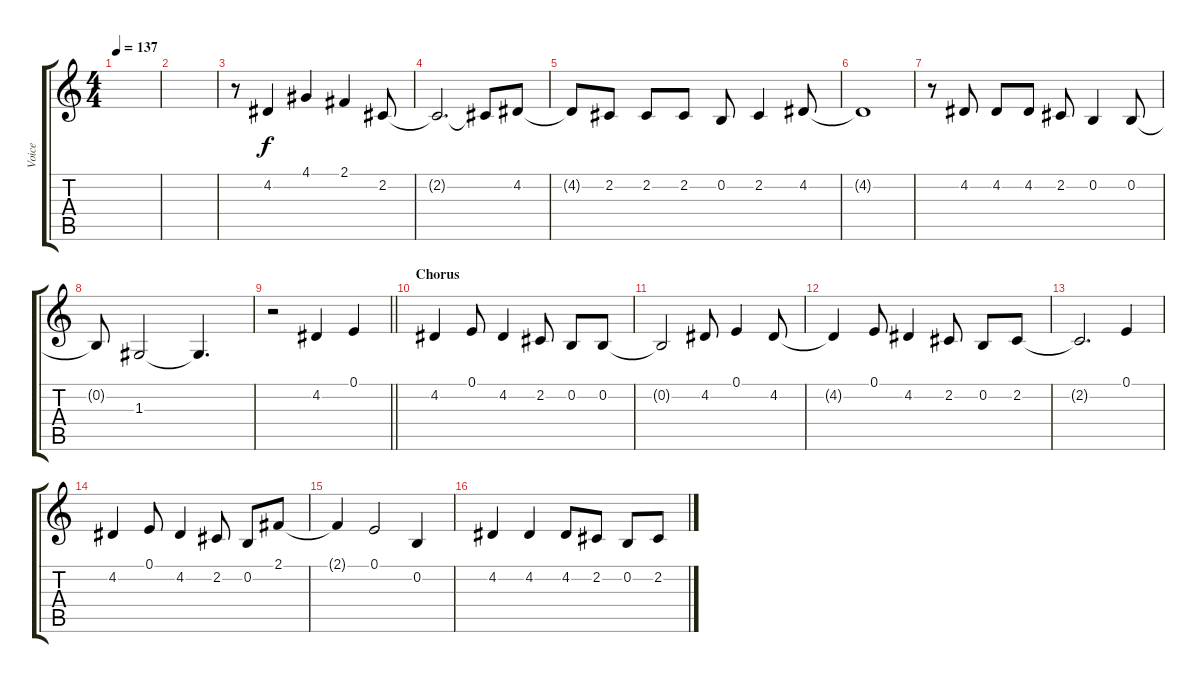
\track ("Voice" "Voice") {instrument lead6voice}
\staff {score tabs}
\tuning (E4 B3 G3 D3 A2 E2) {hide}
\ts (4 4)
\tempo 137
\clef g2
\ks c
|
|
r.8 4.2.4 4.1.4 2.1.4 2.2.8 |
2.2{t}.2{d} 2.2{t}.8 4.2.8 |
4.2{t}.8 2.2.8 2.2.8 2.2.8 0.2.8 2.2.4 4.2.8 |
4.2{t}.1 |
r.8 4.2.8 4.2.8 4.2.8 2.2.8 0.2.4 0.2.8 |
0.2{t}.8 1.3.2 1.3{t}.4{d} |
\barLineRight lightlight
r.2 4.2.4 0.1.4 |
\section ("" "Chorus ")
4.2.4 0.1.8 4.2.4 2.2.8 0.2.8 0.2.8 |
0.2{t}.2 4.2.8 0.1.4 4.2.8 |
4.2{t}.4 0.1.8 4.2.4 2.2.8 0.2.8 2.2.8 |
2.2{t}.2{d} 0.1.4 |
4.2.4 0.1.8 4.2.4 2.2.8 0.2.8 2.1.8 |
2.1{t}.4 0.1.2 0.2.4 |
4.2.4 4.2.4 4.2.8 2.2.8 0.2.8 2.2.8
